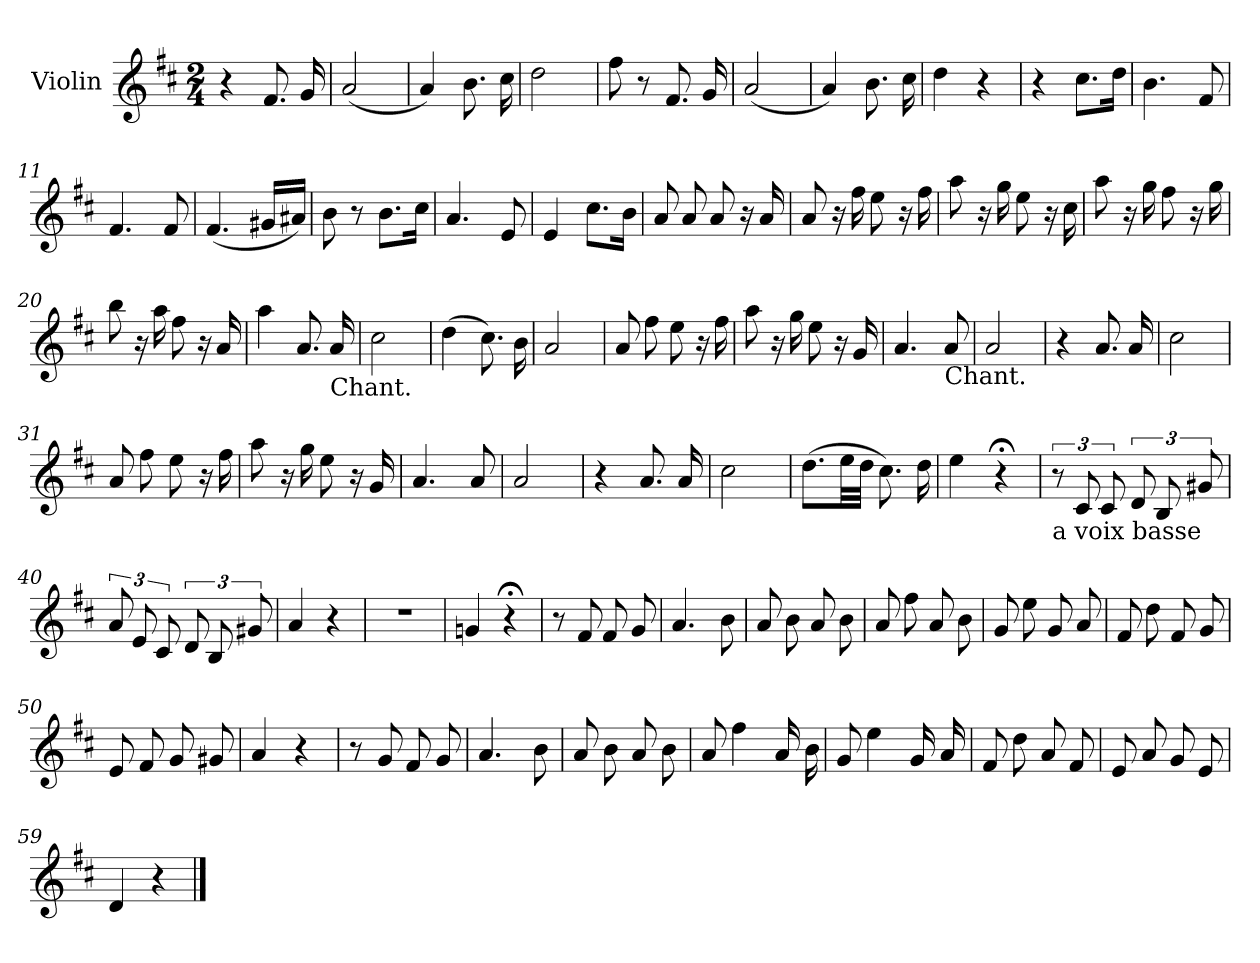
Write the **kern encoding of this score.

**kern	**dynam
*part1	*part1
*staff1	*staff1
*I"Violin	*
*I'Vln.	*
*clefG2	*
*k[f#c#]	*
*M2/4	*
=1	=1
!	!LO:DY:a
4r	And.te con moto
8.f#/	.
16g/	.
=2	=2
(<2a/	.
=3	=3
4a/)	.
8.b\	.
16cc#\	.
=4	=4
2dd\	.
=5	=5
8ff#\	.
8r	.
8.f#/	.
16g/	.
=6	=6
(<2a/	.
=7	=7
4a/)	.
8.b\	.
16cc#\	.
=8	=8
4dd\	.
4r	.
!!LO:LB:g=z
=9	=9
4r	.
8.cc#L	.
16ddJk	.
=10	=10
4.b\	.
8f#/	.
=11	=11
4.f#/	.
8f#/	.
=12	=12
(<4.f#/	.
16g#XLL	.
16a#XJJ)	.
=13	=13
8b\	.
8r	.
8.bL	.
16cc#Jk	.
=14	=14
4.a/	.
8e/	.
=15	=15
4e/	.
(<8.cc#L	.
16bJk	.
=16	=16
8a/	.
8a	.
8a	.
16r	.
16a/	.
!!LO:LB:g=z
=17	=17
8a/	.
16r	.
16ff#	.
8ee	.
16r	.
16ff#\	.
=18	=18
8aa\	.
16r	.
16gg	.
8ee	.
16r	.
16cc#\	.
=19	=19
8aa\	.
16r	.
16gg	.
8ff#	.
16r	.
16gg\	.
=20	=20
8bb\	.
16r	.
16aa	.
8ff#	.
16r	.
16a/	.
=21	=21
4aa\	.
8.a/	.
!LO:TX:b:t=Chant.	!
16a/	.
=22	=22
2cc#\	.
=23	=23
(>4dd\	.
8.cc#\)	.
16b\	.
!!LO:LB:g=z
=24	=24
2a/	.
=25	=25
8a/	.
8ff#	.
8ee	.
16r	.
16ff#\	.
=26	=26
8aa\	.
16r	.
16gg	.
8ee	.
16r	.
16g/	.
=27	=27
4.a/	.
!LO:TX:b:t=Chant.	!
8a/	.
=28	=28
2a/	.
=29	=29
4r	.
8.a/	.
16a/	.
=30	=30
2cc#\	.
=31	=31
8a/	.
8ff#	.
8ee	.
16r	.
16ff#\	.
!!LO:LB:g=z
=32	=32
8aa\	.
16r	.
16gg	.
8ee	.
16r	.
16g/	.
=33	=33
4.a/	.
8a/	.
=34	=34
2a/	.
=35	=35
4r	.
8.a/	.
16a/	.
=36	=36
2cc#\	.
=37	=37
(>8.ddL	.
32eeLL	.
32ddJJJ	.
8.cc#\)	.
16dd\	.
=38	=38
4ee\	.
4r;<	.
=39	=39
!LO:TX:b:t=a voix basse	!
12r	.
12c#/	.
12c#/	.
12d/	.
12B/	.
12g#X/	.
!!LO:LB:g=z
=40	=40
12a/	.
12e/	.
12c#/	.
12d/	.
12B/	.
12g#X/	.
=41	=41
4a/	.
4r	.
=42	=42
2r	.
=43	=43
4gn/	.
4r;<	.
=44	=44
8r	.
8f#/	.
8f#/	.
8g/	.
=45	=45
4.a/	.
8b\	.
=46	=46
8a/	.
8b\	.
8a/	.
8b\	.
=47	=47
8a/	.
8ff#\	.
8a/	.
8b\	.
!!LO:LB:g=z
=48	=48
8g/	.
8ee\	.
8g/	.
8a/	.
=49	=49
8f#/	.
8dd\	.
8f#/	.
8g/	.
=50	=50
8e/	.
8f#/	.
8g/	.
8g#X/	.
=51	=51
4a/	.
4r	.
=52	=52
8r	.
8g/	.
8f#/	.
8g/	.
=53	=53
4.a/	.
8b\	.
=54	=54
8a/	.
8b\	.
8a/	.
8b\	.
!!LO:LB:g=z
=55	=55
8a/	.
4ff#\	.
16a/	.
16b\	.
=56	=56
8g/	.
4ee\	.
16g/	.
16a/	.
=57	=57
8f#/	.
8dd\	.
8a/	.
8f#/	.
=58	=58
8e/	.
8a/	.
8g/	.
8e/	.
=59	=59
4d/	.
4r	.
==	==
*-	*-
